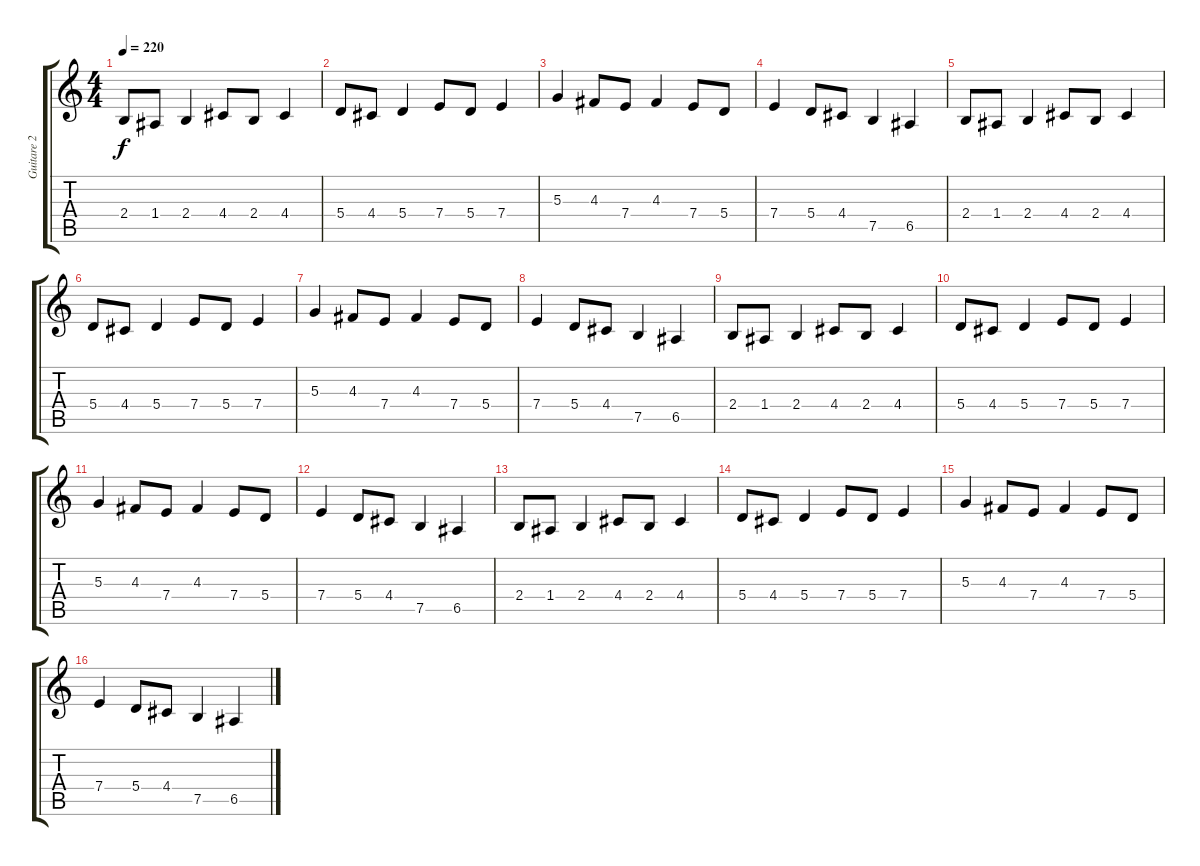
\track ("Guitare 2" "Guitare 2") {instrument distortionguitar}
\staff {score tabs}
\tuning (B3 Gb3 D3 A2 E2 B1) {hide}
\ts (4 4)
\tempo 220
\clef g2
\ks c
2.4.8{dy f instrument distortionguitar} 1.4.8 2.4.4 4.4.8 2.4.8 4.4.4 |
5.4.8 4.4.8 5.4.4 7.4.8 5.4.8 7.4.4 |
5.3.4 4.3.8 7.4.8 4.3.4 7.4.8 5.4.8 |
7.4.4 5.4.8 4.4.8 7.5.4 6.5.4 |
2.4.8 1.4.8 2.4.4 4.4.8 2.4.8 4.4.4 |
5.4.8 4.4.8 5.4.4 7.4.8 5.4.8 7.4.4 |
5.3.4 4.3.8 7.4.8 4.3.4 7.4.8 5.4.8 |
7.4.4 5.4.8 4.4.8 7.5.4 6.5.4 |
2.4.8 1.4.8 2.4.4 4.4.8 2.4.8 4.4.4 |
5.4.8 4.4.8 5.4.4 7.4.8 5.4.8 7.4.4 |
5.3.4 4.3.8 7.4.8 4.3.4 7.4.8 5.4.8 |
7.4.4 5.4.8 4.4.8 7.5.4 6.5.4 |
2.4.8 1.4.8 2.4.4 4.4.8 2.4.8 4.4.4 |
5.4.8 4.4.8 5.4.4 7.4.8 5.4.8 7.4.4 |
5.3.4 4.3.8 7.4.8 4.3.4 7.4.8 5.4.8 |
7.4.4 5.4.8 4.4.8 7.5.4 6.5.4
